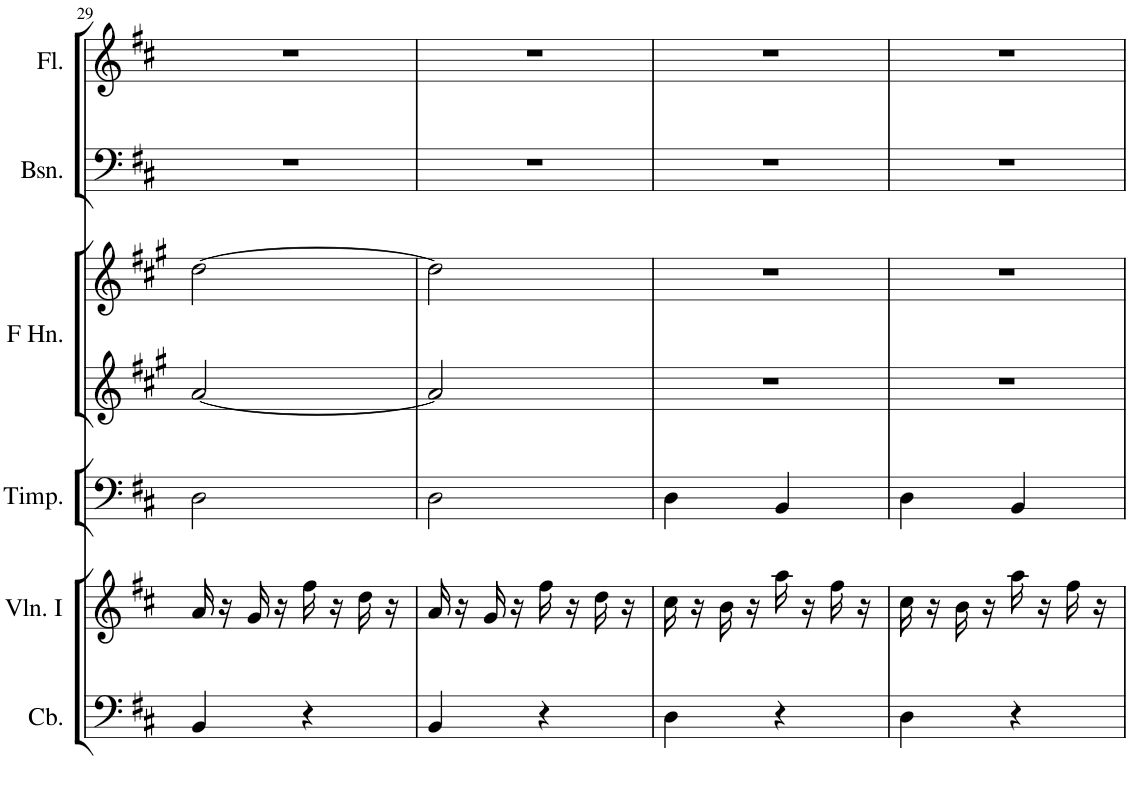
**kern	**kern	**kern	**kern	**kern	**kern	**kern
*part6	*part5	*part4	*part3	*part3	*part2	*part1
*staff7	*staff6	*staff5	*staff4	*staff3	*staff2	*staff1
*I"Contrabasses	*I"Violins I	*I"Timpani	*I"Horns in F	*	*I"Bassoons	*I"Flutes
*I'Cb.	*I'Vln. I	*I'Timp.	*	*	*I'Bsn.	*I'Fl.
!!LO:PB:g=z
*clefF4	*clefG2	*clefF4	*clefG2	*clefG2	*clefF4	*clefG2
*Trd7c12	*	*	*Trd4c7	*Trd4c7	*	*
*k[f#c#]	*k[f#c#]	*k[f#c#]	*k[f#c#g#]	*k[f#c#g#]	*k[f#c#]	*k[f#c#]
*M2/4	*M2/4	*M2/4	*M2/4	*M2/4	*M2/4	*M2/4
=29	=29	=29	=29	=29	=29	=29
4BB/	16a/	2D\	[2a/	[2dd\	2r	2r
.	16r	.	.	.	.	.
.	16g/	.	.	.	.	.
.	16r	.	.	.	.	.
4r	16ff#\	.	.	.	.	.
.	16r	.	.	.	.	.
.	16dd\	.	.	.	.	.
.	16r	.	.	.	.	.
=30	=30	=30	=30	=30	=30	=30
4BB/	16a/	2D\	2a/]	2dd\]	2r	2r
.	16r	.	.	.	.	.
.	16g/	.	.	.	.	.
.	16r	.	.	.	.	.
4r	16ff#\	.	.	.	.	.
.	16r	.	.	.	.	.
.	16dd\	.	.	.	.	.
.	16r	.	.	.	.	.
=31	=31	=31	=31	=31	=31	=31
4D\	16cc#\	4D\	2r	2r	2r	2r
.	16r	.	.	.	.	.
.	16b\	.	.	.	.	.
.	16r	.	.	.	.	.
4r	16aa\	4BB/	.	.	.	.
.	16r	.	.	.	.	.
.	16ff#\	.	.	.	.	.
.	16r	.	.	.	.	.
=32	=32	=32	=32	=32	=32	=32
4D\	16cc#\	4D\	2r	2r	2r	2r
.	16r	.	.	.	.	.
.	16b\	.	.	.	.	.
.	16r	.	.	.	.	.
4r	16aa\	4BB/	.	.	.	.
.	16r	.	.	.	.	.
.	16ff#\	.	.	.	.	.
.	16r	.	.	.	.	.
=	=	=	=	=	=	=
*-	*-	*-	*-	*-	*-	*-
